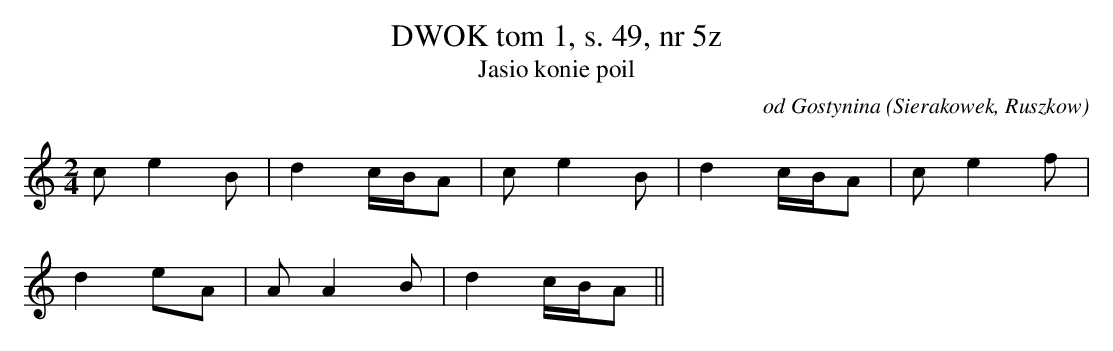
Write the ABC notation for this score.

X:1
T:DWOK tom 1, s. 49, nr 5z
T:Jasio konie poil
O:od Gostynina (Sierakowek, Ruszkow)
M:2/4
L:1/16
K:C
c2e4B2 | d4cBA2 | c2e4B2 | d4cBA2 |c2e4f2 |
 d4e2A2 | A2A4B2 | d4cBA2||
